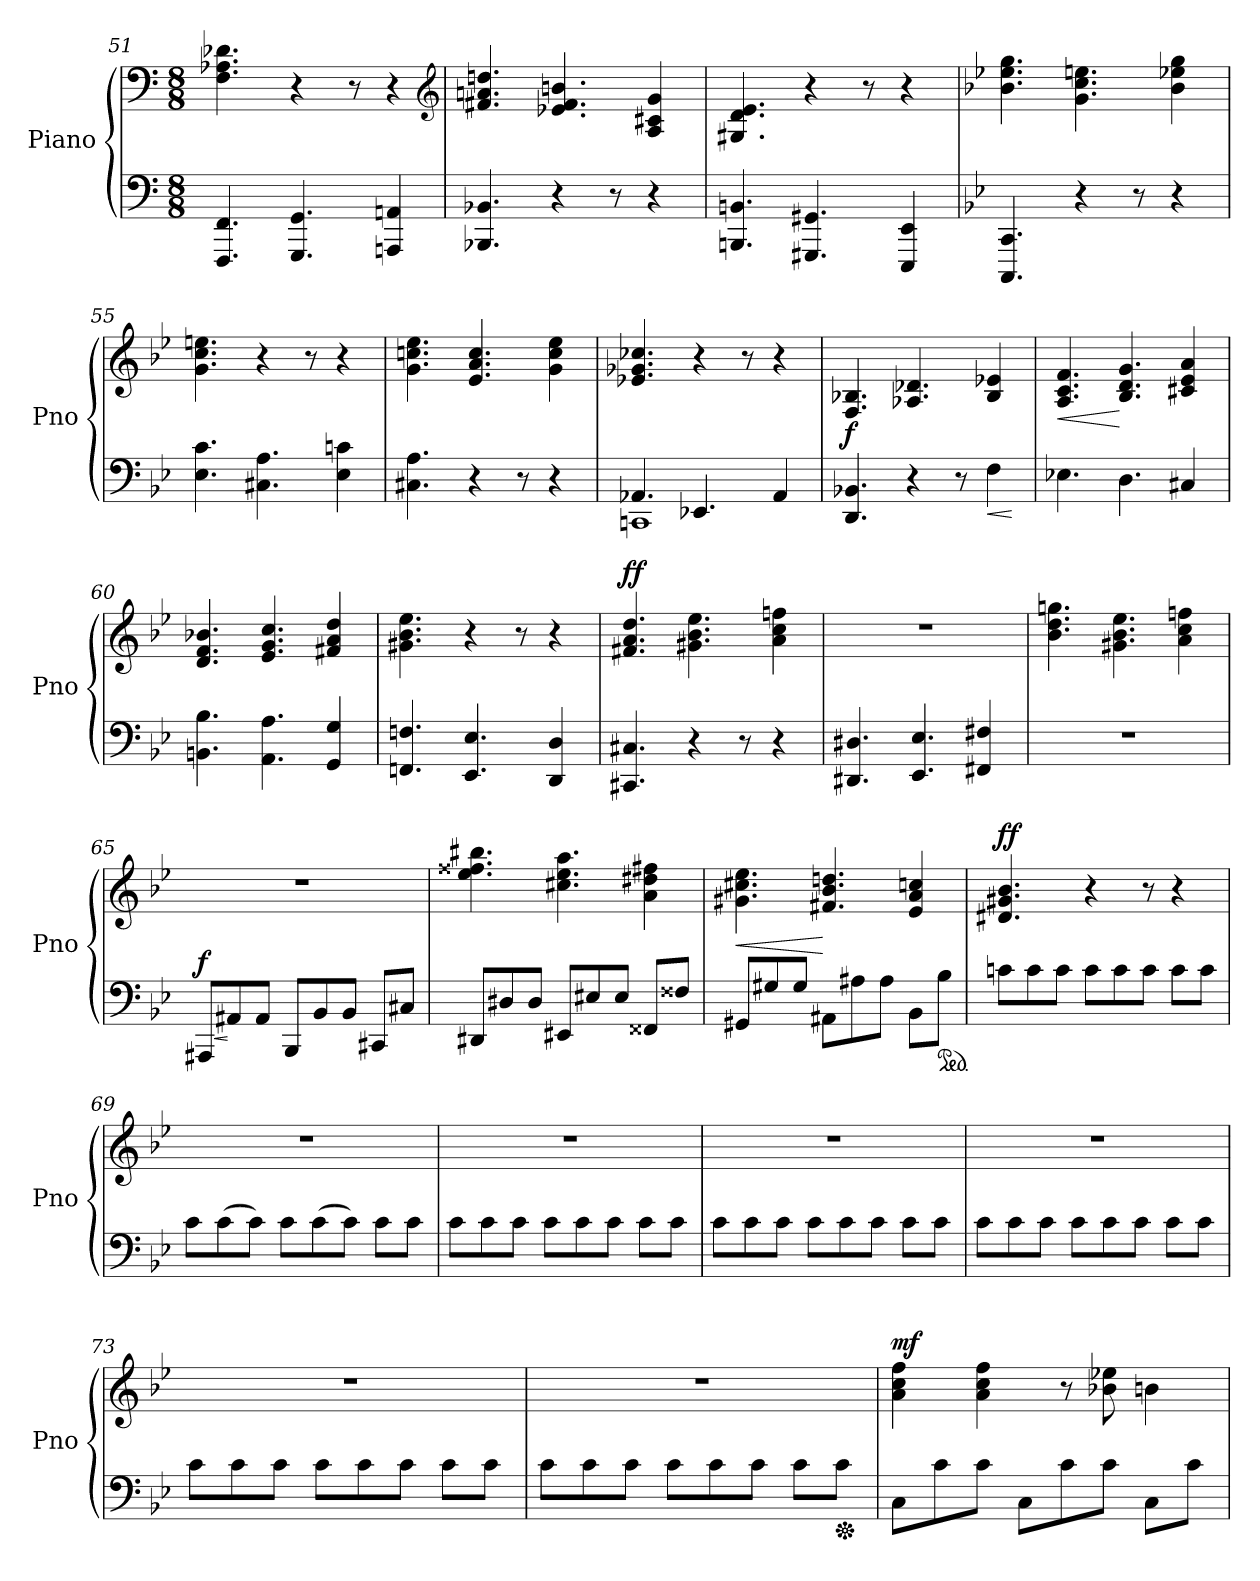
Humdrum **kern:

**kern	**dynam	**kern	**dynam
*part2	*part2	*part1	*part1
*staff2	*staff2	*staff1	*staff1
*I"Piano	*	*I"Piano	*
*I'Pno	*	*I'Pno	*
*clefF4	*	*clefF4	*
*M8/8	*	*M8/8	*
=51	=51	=51	=51
4.FFF/ 4.FF/	.	4.F\ 4.A-X\ 4.d-X\	.
4.GGG/ 4.GG/	.	4r	.
.	.	8r	.
4AAAn/ 4AAn/	.	4r	.
*	*	*clefG2	*
=52	=52	=52	=52
4.BBB-X/ 4.BB-X/	.	4.f#X/ 4.an/ 4.ddn/	.
4r	.	4.e-X/ 4.f#/ 4.bn/	.
8r	.	.	.
4r	.	4A/ 4c#X/ 4g/	.
=53	=53	=53	=53
4.BBBn/ 4.BBn/	.	4.G#X/ 4.d/ 4.e/	.
4.GGG#X/ 4.GG#X/	.	4r	.
.	.	8r	.
4EEE/ 4EE/	.	4r	.
!!LO:LB:g=z
=54	=54	=54	=54
*k[b-e-]	*	*k[b-e-]	*
4.CCC/ 4.CC/	.	4.b-\ 4.ee-\ 4.gg\	.
4r	.	4.g\ 4.cc\ 4.een\	.
8r	.	.	.
4r	.	4b-\ 4ee-X\ 4gg\	.
=55	=55	=55	=55
4.E-\ 4.c\	.	4.g\ 4.cc\ 4.een\	.
4.C#X\ 4.A\	.	4r	.
.	.	8r	.
4E-\ 4cn\	.	4r	.
=56	=56	=56	=56
4.C#X\ 4.A\	.	4.g\ 4.ccn\ 4.ee-\	.
4r	.	4.e-/ 4.a/ 4.cc/	.
8r	.	.	.
4r	.	4g\ 4cc\ 4ee-\	.
=57	=57	=57	=57
*^	*	*	*
4.AA-X/	1CCn/	.	4.e-X/ 4.g-X/ 4.cc-X/	.
4.EE-X/	.	.	4r	.
.	.	.	8r	.
4AA-/	.	.	4r	.
*v	*v	*	*	*
=58	=58	=58	=58
!	!LO:DY:a	!	!
4.DD/ 4.BB-X/	f	4.F/ 4.B-X/	.
4r	.	4.A-X/ 4.d-X/	.
8r	.	.	.
!	!LO:HP:b	!	!
4F\	<	4B-/ 4e-X/	.
.	[	.	.
!!LO:LB:g=z
=59	=59	=59	=59
!	!	!	!LO:HP:b
4.E-X\	.	4.A/ 4.c/ 4.f/	<
4.D\	.	4.B-/ 4.d/ 4.g/	[
4C#X/	.	4c#X/ 4e-/ 4a/	.
=60	=60	=60	=60
4.BBn\ 4.B-\	.	4.d/ 4.f/ 4.b-X/	.
4.AA\ 4.A\	.	4.e-/ 4.g/ 4.cc/	.
4GG/ 4G/	.	4f#X/ 4a/ 4dd/	.
=61	=61	=61	=61
4.FFn/ 4.Fn/	.	4.g#X\ 4.b-\ 4.ee-\	.
4.EE-/ 4.E-/	.	4r	.
.	.	8r	.
4DD/ 4D/	.	4r	.
=62	=62	=62	=62
!	!	!	!LO:DY:a
4.CC#X/ 4.C#X/	.	4.f#X/ 4.a/ 4.dd/	ff
4r	.	4.g#X\ 4.b-\ 4.ee-\	.
8r	.	.	.
4r	.	4a\ 4cc\ 4ffn\	.
=63	=63	=63	=63
4.DD#X/ 4.D#X/	.	1r	.
4.EE-/ 4.E-/	.	.	.
4FF#X/ 4F#X/	.	.	.
=64	=64	=64	=64
1r	.	4.b-\ 4.dd\ 4.ggn\	.
.	.	4.g#X\ 4.b-\ 4.ee-\	.
.	.	4a\ 4cc\ 4ffn\	.
!!LO:LB:g=z
=65	=65	=65	=65
!	!LO:HP:b	!	!
!	!LO:DY:n=1:a	!	!
8AAA#X/L	< f	1r	.
8AA#X/	[	.	.
8AA#/J	.	.	.
8BBB-/L	.	.	.
8BB-/	.	.	.
8BB-/J	.	.	.
8CC#X/L	.	.	.
8C#X/J	.	.	.
=66	=66	=66	=66
8DD#X/L	.	4.ee-\ 4.ff##X\ 4.bb#X\	.
8D#X/	.	.	.
8D#/J	.	.	.
8EE#X/L	.	4.cc#X\ 4.ee-\ 4.aa\	.
8E#X/	.	.	.
8E#/J	.	.	.
8FF##X/L	.	4a\ 4dd#X\ 4ff#X\	.
8F##X/J	.	.	.
=67	=67	=67	=67
!	!	!	!LO:HP:b
8GG#X/L	.	4.g#X\ 4.cc#X\ 4.ee-\	<
8G#X/	.	.	.
8G#/J	.	.	.
8AA#X\L	.	4.f#X/ 4.b-/ 4.ddn/	[
8A#X\	.	.	.
8A#\J	.	.	.
8BB-\L	.	4e-/ 4a/ 4ccn/	.
*ped	*	*	*
8B-\J	.	.	.
=68	=68	=68	=68
!	!	!	!LO:DY:a
8cn\L	.	4.d#X/ 4.g#X/ 4.b-/	ff
8c\	.	.	.
8c\J	.	.	.
8c\L	.	4r	.
8c\	.	.	.
8c\J	.	8r	.
8c\L	.	4r	.
8c\J	.	.	.
!!LO:LB:g=z
=69	=69	=69	=69
8c\L	.	1r	.
(8c\	.	.	.
8c\J)	.	.	.
8c\L	.	.	.
(8c\	.	.	.
8c\J)	.	.	.
8c\L	.	.	.
8c\J	.	.	.
=70	=70	=70	=70
8c\L	.	1r	.
8c\	.	.	.
8c\J	.	.	.
8c\L	.	.	.
8c\	.	.	.
8c\J	.	.	.
8c\L	.	.	.
8c\J	.	.	.
=71	=71	=71	=71
8c\L	.	1r	.
8c\	.	.	.
8c\J	.	.	.
8c\L	.	.	.
8c\	.	.	.
8c\J	.	.	.
8c\L	.	.	.
8c\J	.	.	.
=72	=72	=72	=72
8c\L	.	1r	.
8c\	.	.	.
8c\J	.	.	.
8c\L	.	.	.
8c\	.	.	.
8c\J	.	.	.
8c\L	.	.	.
8c\J	.	.	.
=73	=73	=73	=73
8c\L	.	1r	.
8c\	.	.	.
8c\J	.	.	.
8c\L	.	.	.
8c\	.	.	.
8c\J	.	.	.
8c\L	.	.	.
8c\J	.	.	.
!!LO:LB:g=z
=74	=74	=74	=74
8c\L	.	1r	.
8c\	.	.	.
8c\J	.	.	.
8c\L	.	.	.
8c\	.	.	.
8c\J	.	.	.
8c\L	.	.	.
*Xped	*	*	*
8c\J	.	.	.
=75	=75	=75	=75
!	!	!	!LO:DY:a
8C\L	.	4a\ 4cc\ 4ff\	mf
8c\	.	.	.
8c\J	.	4a\ 4cc\ 4ff\	.
8C\L	.	.	.
8c\	.	8r	.
8c\J	.	8b-X\ 8ee-X\	.
8C\L	.	4bn\	.
8c\J	.	.	.
=	=	=	=
*-	*-	*-	*-
